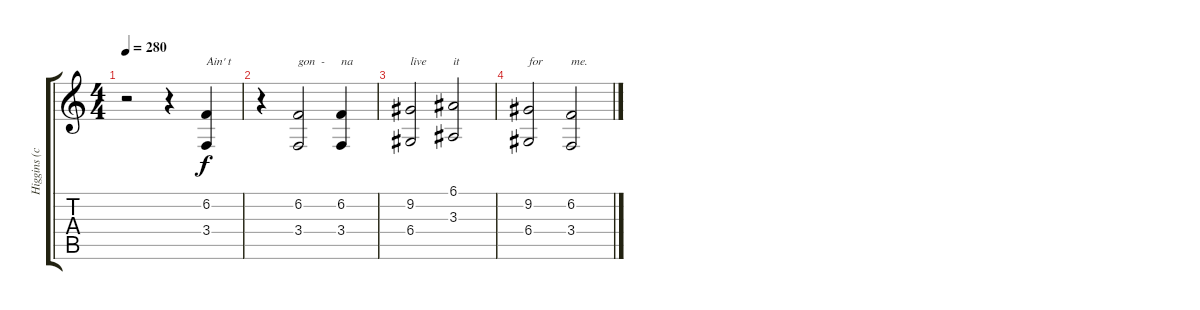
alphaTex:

\track ("Higgins (choeurs)" "Higgins (c") {instrument altosax}
\staff {score tabs}
\tuning (E4 B3 G3 D3 A2 E2) {hide}
\ts (4 4)
\tempo 280
\clef g2
\ks c
r.2{dy f} r.4 (6.2 3.4).4{txt "Ain' t"} |
r.4 (6.2 3.4).2{txt "gon  -"} (6.2 3.4).4{txt "na"} |
(9.2 6.4).2{txt "live"} (6.1 3.3).2{txt "it"} |
(9.2 6.4).2{txt "for"} (6.2 3.4).2{txt "me."}
